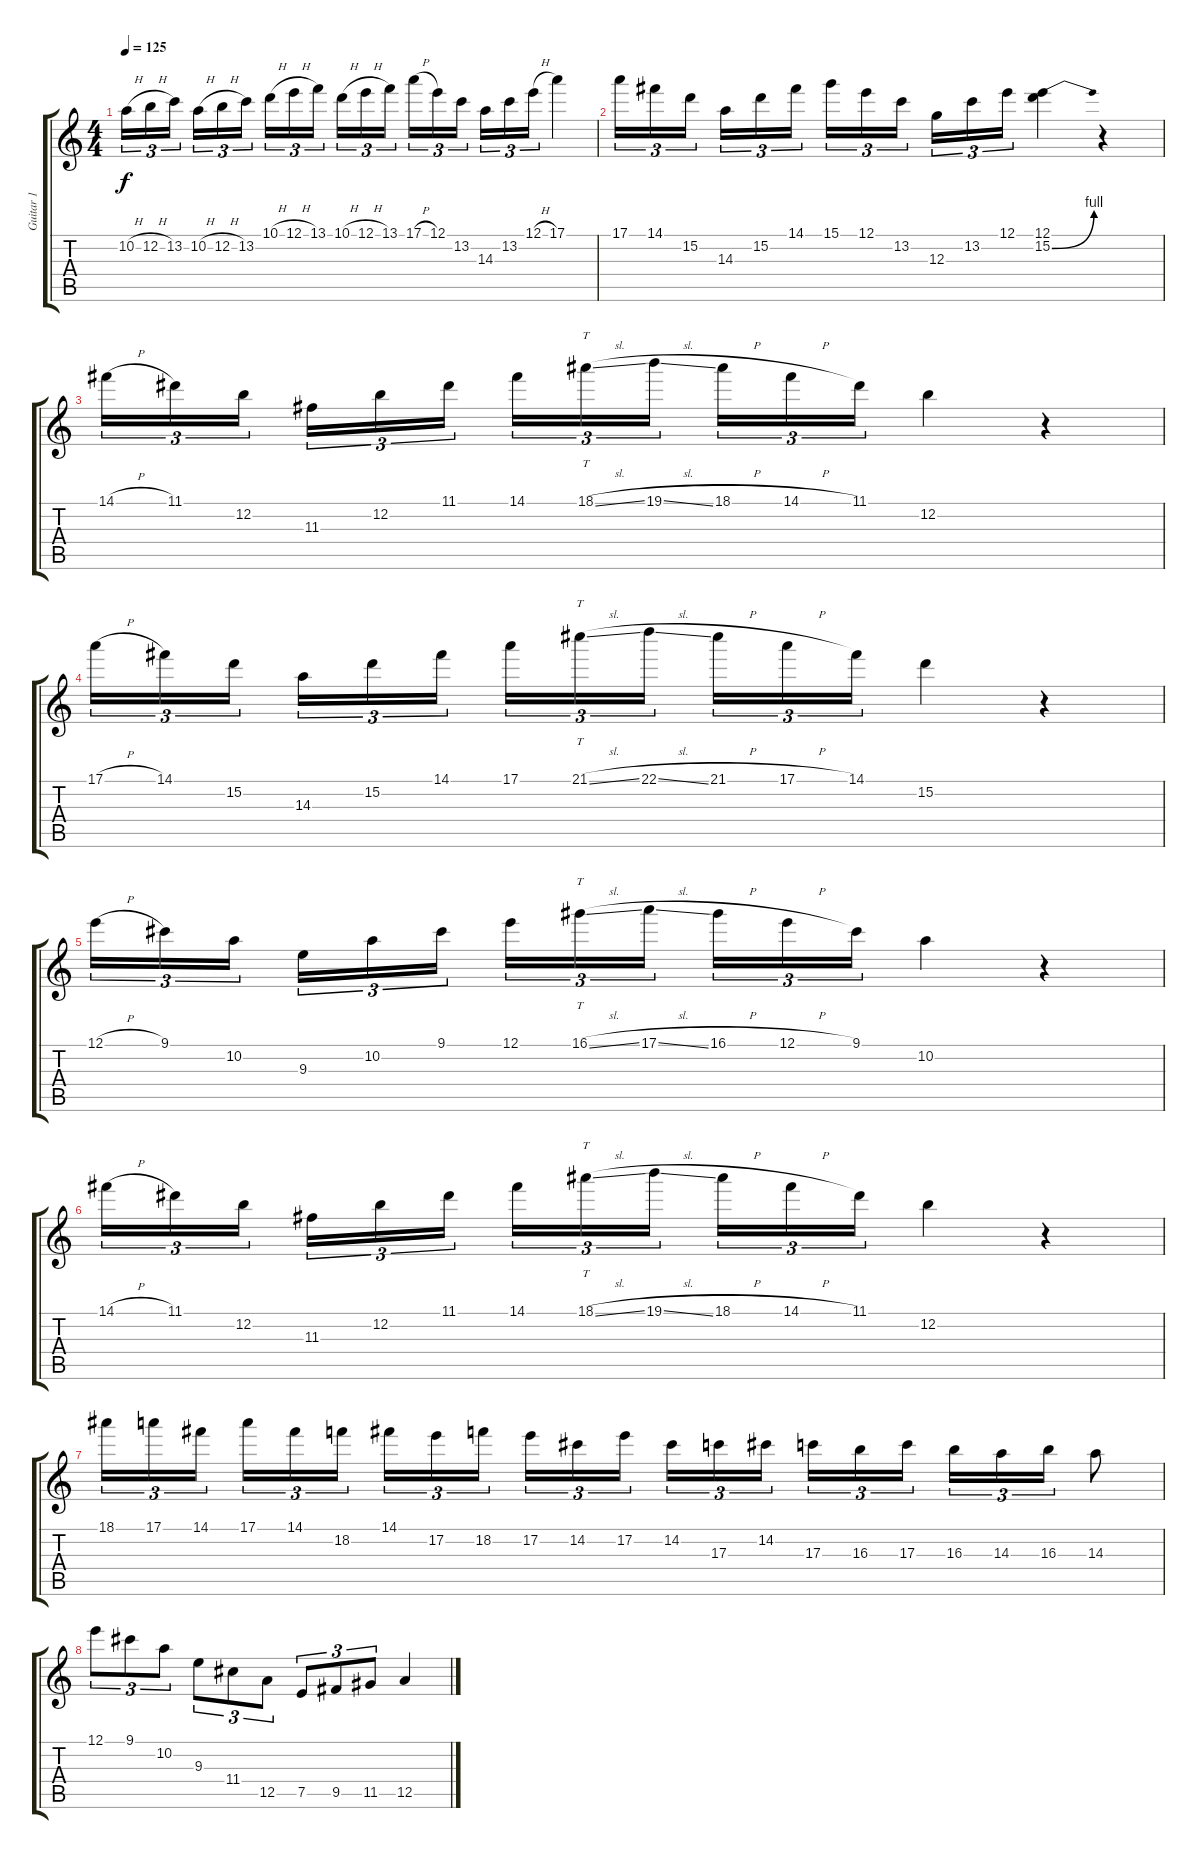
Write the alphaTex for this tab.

\track ("Guitar 1" "Guitar 1") {instrument distortionguitar}
\staff {score tabs}
\tuning (E4 B3 G3 D3 A2 D2) {hide}
\ts (4 4)
\tempo 125
\clef g2
\ks c
10.2{h}.16{tu (3 2) dy f} 12.2{h}.16{tu (3 2)} 13.2.16{tu (3 2) beam splitsecondary} 10.2{h}.16{tu (3 2)} 12.2{h}.16{tu (3 2)} 13.2.16{tu (3 2)} 10.1{h}.16{tu (3 2)} 12.1{h}.16{tu (3 2)} 13.1.16{tu (3 2) beam splitsecondary} 10.1{h}.16{tu (3 2)} 12.1{h}.16{tu (3 2)} 13.1.16{tu (3 2)} 17.1{h}.16{tu (3 2)} 12.1.16{tu (3 2)} 13.2.16{tu (3 2) beam splitsecondary} 14.3.16{tu (3 2)} 13.2.16{tu (3 2)} 12.1{h}.16{tu (3 2)} 17.1.4 |
17.1.16{tu (3 2)} 14.1.16{tu (3 2)} 15.2.16{tu (3 2) beam splitsecondary} 14.3.16{tu (3 2)} 15.2.16{tu (3 2)} 14.1.16{tu (3 2)} 15.1.16{tu (3 2)} 12.1.16{tu (3 2)} 13.2.16{tu (3 2) beam splitsecondary} 12.3.16{tu (3 2)} 13.2.16{tu (3 2)} 12.1.16{tu (3 2)} (12.1 15.2{be (bend 0 0 60 4)}).4 r.4 |
14.1{h}.16{tu (3 2)} 11.1.16{tu (3 2)} 12.2.16{tu (3 2) beam splitsecondary} 11.3.16{tu (3 2)} 12.2.16{tu (3 2)} 11.1.16{tu (3 2)} 14.1.16{tu (3 2)} 18.1{sl}.16{tt tu (3 2)} 19.1{sl}.16{tu (3 2) beam splitsecondary} 18.1{h}.16{tu (3 2)} 14.1{h}.16{tu (3 2)} 11.1.16{tu (3 2)} 12.2.4 r.4 |
17.1{h}.16{tu (3 2)} 14.1.16{tu (3 2)} 15.2.16{tu (3 2) beam splitsecondary} 14.3.16{tu (3 2)} 15.2.16{tu (3 2)} 14.1.16{tu (3 2)} 17.1.16{tu (3 2)} 21.1{sl}.16{tt tu (3 2)} 22.1{sl}.16{tu (3 2) beam splitsecondary} 21.1{h}.16{tu (3 2)} 17.1{h}.16{tu (3 2)} 14.1.16{tu (3 2)} 15.2.4 r.4 |
12.1{h}.16{tu (3 2)} 9.1.16{tu (3 2)} 10.2.16{tu (3 2) beam splitsecondary} 9.3.16{tu (3 2)} 10.2.16{tu (3 2)} 9.1.16{tu (3 2)} 12.1.16{tu (3 2)} 16.1{sl}.16{tt tu (3 2)} 17.1{sl}.16{tu (3 2) beam splitsecondary} 16.1{h}.16{tu (3 2)} 12.1{h}.16{tu (3 2)} 9.1.16{tu (3 2)} 10.2.4 r.4 |
14.1{h}.16{tu (3 2)} 11.1.16{tu (3 2)} 12.2.16{tu (3 2) beam splitsecondary} 11.3.16{tu (3 2)} 12.2.16{tu (3 2)} 11.1.16{tu (3 2)} 14.1.16{tu (3 2)} 18.1{sl}.16{tt tu (3 2)} 19.1{sl}.16{tu (3 2) beam splitsecondary} 18.1{h}.16{tu (3 2)} 14.1{h}.16{tu (3 2)} 11.1.16{tu (3 2)} 12.2.4 r.4 |
18.1.16{tu (3 2)} 17.1.16{tu (3 2)} 14.1.16{tu (3 2) beam splitsecondary} 17.1.16{tu (3 2)} 14.1.16{tu (3 2)} 18.2.16{tu (3 2)} 14.1.16{tu (3 2)} 17.2.16{tu (3 2)} 18.2.16{tu (3 2) beam splitsecondary} 17.2.16{tu (3 2)} 14.2.16{tu (3 2)} 17.2.16{tu (3 2)} 14.2.16{tu (3 2)} 17.3.16{tu (3 2)} 14.2.16{tu (3 2) beam splitsecondary} 17.3.16{tu (3 2)} 16.3.16{tu (3 2)} 17.3.16{tu (3 2)} 16.3.16{tu (3 2)} 14.3.16{tu (3 2)} 16.3.16{tu (3 2)} 14.3.8 |
12.1.8{tu (3 2)} 9.1.8{tu (3 2)} 10.2.8{tu (3 2)} 9.3.8{tu (3 2)} 11.4.8{tu (3 2)} 12.5.8{tu (3 2)} 7.5.8{tu (3 2)} 9.5.8{tu (3 2)} 11.5.8{tu (3 2)} 12.5.4
